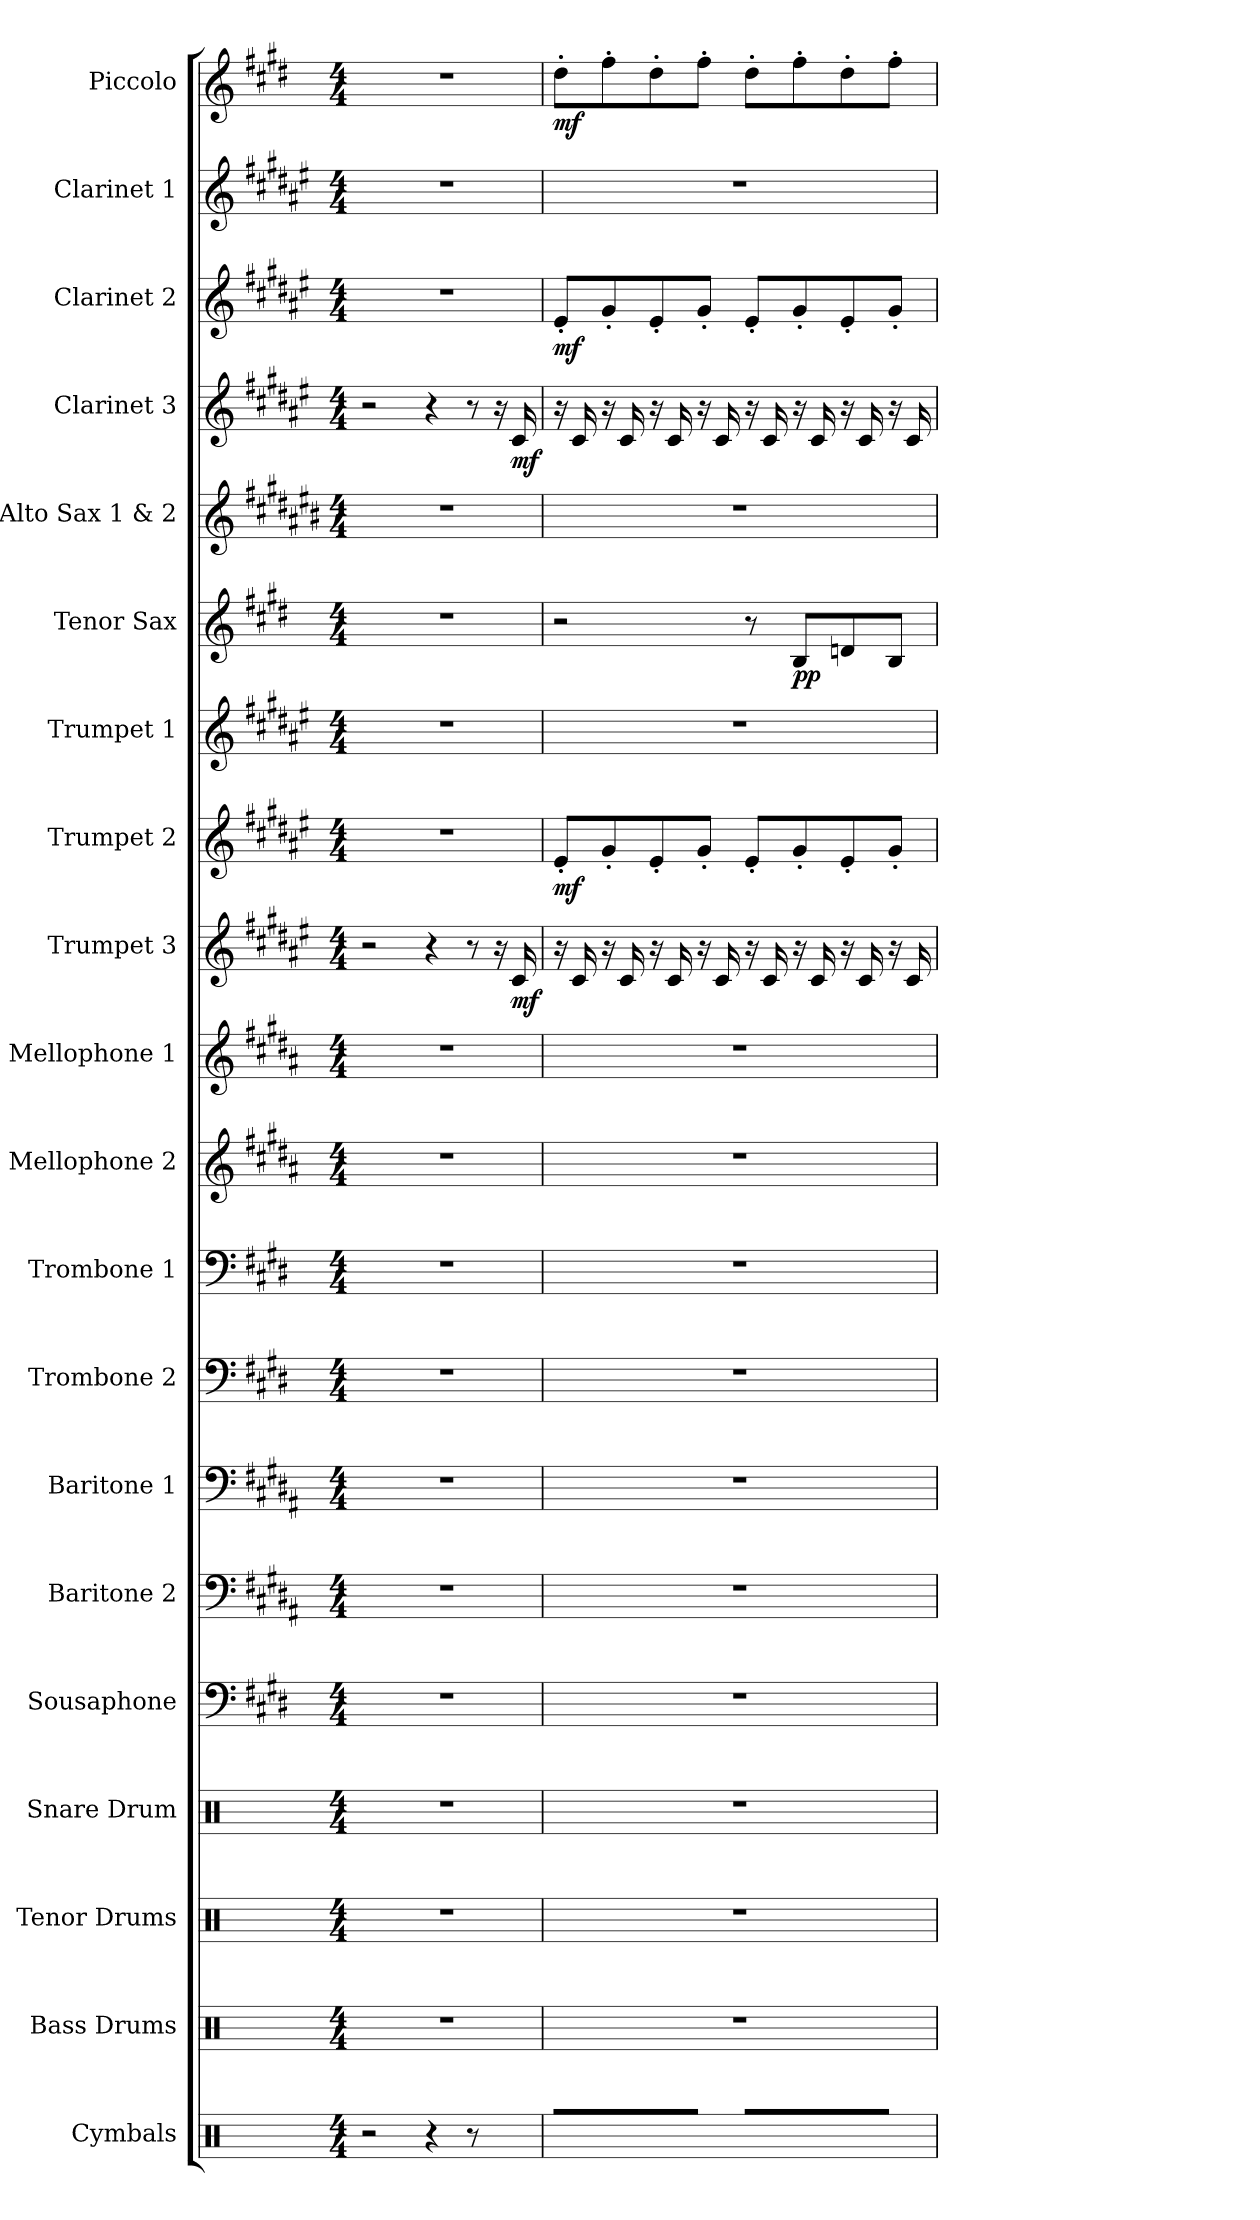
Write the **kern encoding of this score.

**kern	**kern	**kern	**kern	**kern	**kern	**kern	**kern	**kern	**kern	**kern	**kern	**dynam	**kern	**dynam	**kern	**kern	**dynam	**kern	**kern	**dynam	**kern	**dynam	**kern	**kern	**dynam
*part20	*part19	*part18	*part17	*part16	*part15	*part14	*part13	*part12	*part11	*part10	*part9	*part9	*part8	*part8	*part7	*part6	*part6	*part5	*part4	*part4	*part3	*part3	*part2	*part1	*part1
*staff20	*staff19	*staff18	*staff17	*staff16	*staff15	*staff14	*staff13	*staff12	*staff11	*staff10	*staff9	*staff9	*staff8	*staff8	*staff7	*staff6	*staff6	*staff5	*staff4	*staff4	*staff3	*staff3	*staff2	*staff1	*staff1
*I"Cymbals	*I"Bass Drums	*I"Tenor Drums	*I"Snare Drum	*I"Sousaphone	*I"Baritone 2	*I"Baritone 1	*I"Trombone 2	*I"Trombone 1	*I"Mellophone 2	*I"Mellophone 1	*I"Trumpet 3	*	*I"Trumpet 2	*	*I"Trumpet 1	*I"Tenor Sax	*	*I"Alto Sax 1 &amp; 2	*I"Clarinet 3	*	*I"Clarinet 2	*	*I"Clarinet 1	*I"Piccolo	*
*I'Cym.	*I'B.D.	*I'T.D.	*I'S.D.	*	*I'Bar. 2	*I'Bar. 1	*I'Tbn. 2	*I'Tbn. 1	*I'Mph. 2	*I'Mph. 1	*I'Tpt. 3	*	*I'Tpt. 2	*	*I'Tpt. 1	*I'T. Sax.	*	*I'A. Sax. 1&amp;2	*I'Cl. 3	*	*I'Cl. 2	*	*I'Cl. 1	*I'Picc.	*
*clefX	*clefX	*clefX	*clefX	*clefF4	*clefF4	*clefF4	*clefF4	*clefF4	*clefG2	*clefG2	*clefG2	*	*clefG2	*	*clefG2	*clefG2	*	*clefG2	*clefG2	*	*clefG2	*	*clefG2	*clefG2	*
*	*	*	*	*	*ITrd4c7	*ITrd4c7	*	*	*ITrd4c7	*ITrd4c7	*ITrd1c2	*	*ITrd1c2	*	*ITrd1c2	*ITrd8c14	*	*ITrd5c9	*ITrd1c2	*	*ITrd1c2	*	*ITrd1c2	*ITrd-7c-12	*
*k[]	*k[]	*k[]	*k[]	*k[f#c#g#d#]	*k[f#c#g#d#]	*k[f#c#g#d#]	*k[f#c#g#d#]	*k[f#c#g#d#]	*k[f#c#g#d#]	*k[f#c#g#d#]	*k[f#c#g#d#]	*	*k[f#c#g#d#]	*	*k[f#c#g#d#]	*k[f#c#g#d#]	*	*k[f#c#g#d#]	*k[f#c#g#d#]	*	*k[f#c#g#d#]	*	*k[f#c#g#d#]	*k[f#c#g#d#]	*
*M4/4	*M4/4	*M4/4	*M4/4	*M4/4	*M4/4	*M4/4	*M4/4	*M4/4	*M4/4	*M4/4	*M4/4	*	*M4/4	*	*M4/4	*M4/4	*	*M4/4	*M4/4	*	*M4/4	*	*M4/4	*M4/4	*
*MM134	*MM134	*MM134	*MM134	*MM134	*MM134	*MM134	*MM134	*MM134	*MM134	*MM134	*MM134	*	*MM134	*	*MM134	*MM134	*	*MM134	*MM134	*	*MM134	*	*MM134	*MM134	*
=1	=1	=1	=1	=1	=1	=1	=1	=1	=1	=1	=1	=1	=1	=1	=1	=1	=1	=1	=1	=1	=1	=1	=1	=1	=1
2r	1r	1r	1r	1r	1r	1r	1r	1r	1r	1r	2r	.	1r	.	1r	1r	.	1r	2r	.	1r	.	1r	1r	.
4r	.	.	.	.	.	.	.	.	.	.	4r	.	.	.	.	.	.	.	4r	.	.	.	.	.	.
8r	.	.	.	.	.	.	.	.	.	.	8r	.	.	.	.	.	.	.	8r	.	.	.	.	.	.
8R/	.	.	.	.	.	.	.	.	.	.	16r	.	.	.	.	.	.	.	16r	.	.	.	.	.	.
!	!	!	!	!	!	!	!	!	!	!	!	!LO:DY:b	!	!	!	!	!	!	!	!LO:DY:b	!	!	!	!	!
.	.	.	.	.	.	.	.	.	.	.	16B/	mf	.	.	.	.	.	.	16B/	mf	.	.	.	.	.
=2	=2	=2	=2	=2	=2	=2	=2	=2	=2	=2	=2	=2	=2	=2	=2	=2	=2	=2	=2	=2	=2	=2	=2	=2	=2
!	!	!	!	!	!	!	!	!	!	!	!	!	!	!LO:DY:b	!	!	!	!	!	!	!	!LO:DY:b	!	!	!LO:DY:b
8R/L	1r	1r	1r	1r	1r	1r	1r	1r	1r	1r	16r	.	8d#'/L	mf	1r	2r	.	1r	16r	.	8d#'/L	mf	1r	8ddd#'\L	mf
.	.	.	.	.	.	.	.	.	.	.	16B/	.	.	.	.	.	.	.	16B/	.	.	.	.	.	.
8R/	.	.	.	.	.	.	.	.	.	.	16r	.	8f#'/	.	.	.	.	.	16r	.	8f#'/	.	.	8fff#'\	.
.	.	.	.	.	.	.	.	.	.	.	16B/	.	.	.	.	.	.	.	16B/	.	.	.	.	.	.
8R/	.	.	.	.	.	.	.	.	.	.	16r	.	8d#'/	.	.	.	.	.	16r	.	8d#'/	.	.	8ddd#'\	.
.	.	.	.	.	.	.	.	.	.	.	16B/	.	.	.	.	.	.	.	16B/	.	.	.	.	.	.
8R/J	.	.	.	.	.	.	.	.	.	.	16r	.	8f#'/J	.	.	.	.	.	16r	.	8f#'/J	.	.	8fff#'\J	.
.	.	.	.	.	.	.	.	.	.	.	16B/	.	.	.	.	.	.	.	16B/	.	.	.	.	.	.
8R/L	.	.	.	.	.	.	.	.	.	.	16r	.	8d#'/L	.	.	8r	.	.	16r	.	8d#'/L	.	.	8ddd#'\L	.
.	.	.	.	.	.	.	.	.	.	.	16B/	.	.	.	.	.	.	.	16B/	.	.	.	.	.	.
!	!	!	!	!	!	!	!	!	!	!	!	!	!	!	!	!	!LO:DY:b	!	!	!	!	!	!	!	!
8R/	.	.	.	.	.	.	.	.	.	.	16r	.	8f#'/	.	.	8BB/L	pp	.	16r	.	8f#'/	.	.	8fff#'\	.
.	.	.	.	.	.	.	.	.	.	.	16B/	.	.	.	.	.	.	.	16B/	.	.	.	.	.	.
8R/	.	.	.	.	.	.	.	.	.	.	16r	.	8d#'/	.	.	8Dn/	.	.	16r	.	8d#'/	.	.	8ddd#'\	.
.	.	.	.	.	.	.	.	.	.	.	16B/	.	.	.	.	.	.	.	16B/	.	.	.	.	.	.
8R/J	.	.	.	.	.	.	.	.	.	.	16r	.	8f#'/J	.	.	8BB/J	.	.	16r	.	8f#'/J	.	.	8fff#'\J	.
.	.	.	.	.	.	.	.	.	.	.	16B/	.	.	.	.	.	.	.	16B/	.	.	.	.	.	.
=	=	=	=	=	=	=	=	=	=	=	=	=	=	=	=	=	=	=	=	=	=	=	=	=	=
*-	*-	*-	*-	*-	*-	*-	*-	*-	*-	*-	*-	*-	*-	*-	*-	*-	*-	*-	*-	*-	*-	*-	*-	*-	*-
